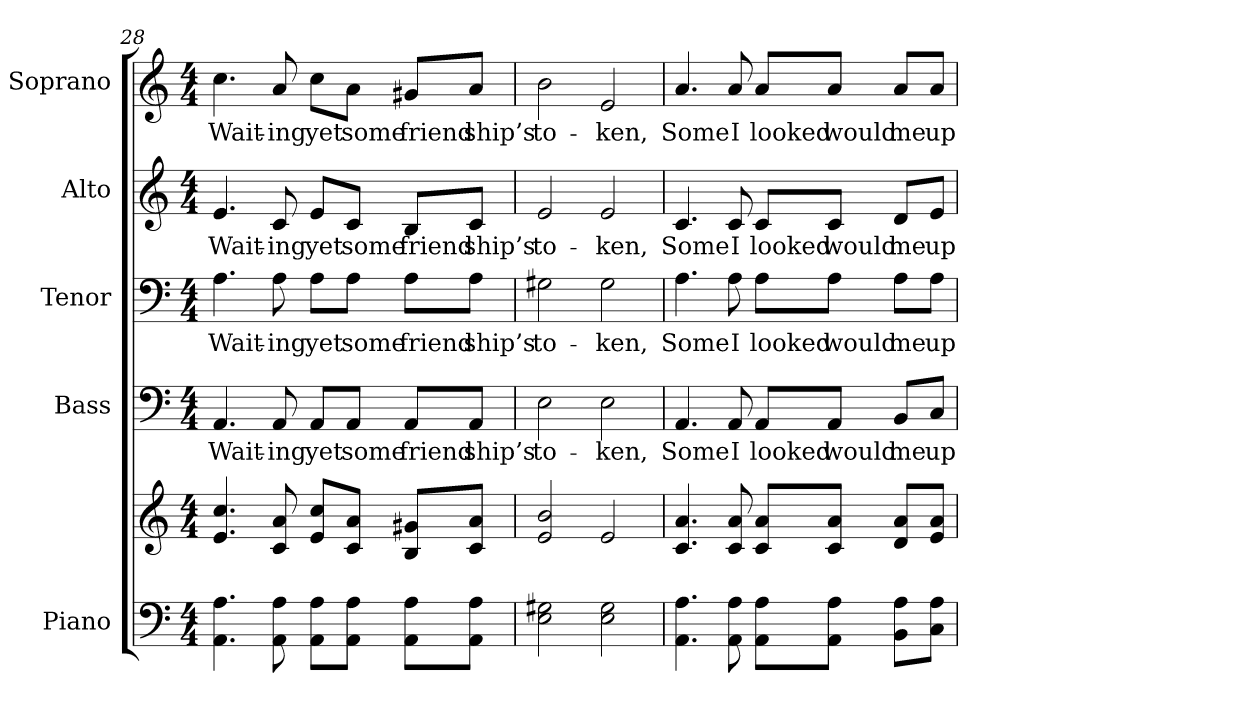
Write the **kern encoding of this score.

**kern	**kern	**kern	**text	**kern	**text	**kern	**text	**kern	**text
*part5	*part5	*part4	*part4	*part3	*part3	*part2	*part2	*part1	*part1
*staff6	*staff5	*staff4	*staff4	*staff3	*staff3	*staff2	*staff2	*staff1	*staff1
*I"Piano	*	*I"Bass	*	*I"Tenor	*	*I"Alto	*	*I"Soprano	*
*I'Pno.	*	*I'B.	*	*I'T.	*	*I'A.	*	*I'S.	*
*clefF4	*clefG2	*clefF4	*	*clefF4	*	*clefG2	*	*clefG2	*
*k[]	*k[]	*k[]	*	*k[]	*	*k[]	*	*k[]	*
*C:	*C:	*C:	*	*C:	*	*C:	*	*C:	*
*M4/4	*M4/4	*M4/4	*	*M4/4	*	*M4/4	*	*M4/4	*
=28	=28	=28	=28	=28	=28	=28	=28	=28	=28
!	!	!	!LO:LY:b:color=#000000	!	!	!	!	!	!
!	!	!	!	!	!LO:LY:b:color=#000000	!	!	!	!
!	!	!	!	!	!	!	!LO:LY:b:color=#000000	!	!
!	!	!	!	!	!	!	!	!	!LO:LY:b:color=#000000
4.AAi\ 4.Ai	4.ei/ 4.cci	4.AAi/	Wait-	4.Ai\	Wait-	4.ei/	Wait-	4.cci\	Wait-
!	!	!	!LO:LY:b:color=#000000	!	!	!	!	!	!
!	!	!	!	!	!LO:LY:b:color=#000000	!	!	!	!
!	!	!	!	!	!	!	!LO:LY:b:color=#000000	!	!
!	!	!	!	!	!	!	!	!	!LO:LY:b:color=#000000
8AAi\ 8Ai	8ci/ 8ai	8AAi/	-ing	8Ai\	-ing	8ci/	-ing	8ai/	-ing
!	!	!	!LO:LY:b:color=#000000	!	!	!	!	!	!
!	!	!	!	!	!LO:LY:b:color=#000000	!	!	!	!
!	!	!	!	!	!	!	!LO:LY:b:color=#000000	!	!
!	!	!	!	!	!	!	!	!	!LO:LY:b:color=#000000
8AAi\ 8Ai\L	8ei/ 8cci/L	8AAi/L	yet	8Ai\L	yet	8ei/L	yet	8cci\L	yet
!	!	!	!LO:LY:b:color=#000000	!	!	!	!	!	!
!	!	!	!	!	!LO:LY:b:color=#000000	!	!	!	!
!	!	!	!	!	!	!	!LO:LY:b:color=#000000	!	!
!	!	!	!	!	!	!	!	!	!LO:LY:b:color=#000000
8AAi\ 8Ai\J	8ci/ 8ai/J	8AAi/J	some	8Ai\J	some	8ci/J	some	8ai\J	some
!	!	!	!LO:LY:b:color=#000000	!	!	!	!	!	!
!	!	!	!	!	!LO:LY:b:color=#000000	!	!	!	!
!	!	!	!	!	!	!	!LO:LY:b:color=#000000	!	!
!	!	!	!	!	!	!	!	!	!LO:LY:b:color=#000000
8AAi\ 8Ai\L	8Bi/ 8g#Xi/L	8AAi/L	friend	8Ai\L	friend	8Bi/L	friend	8g#Xi/L	friend
!	!	!	!LO:LY:b:color=#000000	!	!	!	!	!	!
!	!	!	!	!	!LO:LY:b:color=#000000	!	!	!	!
!	!	!	!	!	!	!	!LO:LY:b:color=#000000	!	!
!	!	!	!	!	!	!	!	!	!LO:LY:b:color=#000000
8AAi\ 8Ai\J	8ci/ 8ai/J	8AAi/J	ship’s	8Ai\J	ship’s	8ci/J	ship’s	8ai/J	ship’s
!!LO:PB:g=z
=29	=29	=29	=29	=29	=29	=29	=29	=29	=29
!	!	!	!LO:LY:b:color=#000000	!	!	!	!	!	!
!	!	!	!	!	!LO:LY:b:color=#000000	!	!	!	!
!	!	!	!	!	!	!	!LO:LY:b:color=#000000	!	!
!	!	!	!	!	!	!	!	!	!LO:LY:b:color=#000000
2Ei\ 2G#Xi	2ei/ 2bi	2Ei\	to-	2G#Xi\	to-	2ei/	to-	2bi\	to-
!	!	!	!LO:LY:b:color=#000000	!	!	!	!	!	!
!	!	!	!	!	!LO:LY:b:color=#000000	!	!	!	!
!	!	!	!	!	!	!	!LO:LY:b:color=#000000	!	!
!	!	!	!	!	!	!	!	!	!LO:LY:b:color=#000000
2Ei\ 2G#i	2ei/	2Ei\	-ken,	2G#i\	-ken,	2ei/	-ken,	2ei/	-ken,
=30	=30	=30	=30	=30	=30	=30	=30	=30	=30
!	!	!	!LO:LY:b:color=#000000	!	!	!	!	!	!
!	!	!	!	!	!LO:LY:b:color=#000000	!	!	!	!
!	!	!	!	!	!	!	!LO:LY:b:color=#000000	!	!
!	!	!	!	!	!	!	!	!	!LO:LY:b:color=#000000
4.AAi\ 4.Ai	4.ci/ 4.ai	4.AAi/	Some	4.Ai\	Some	4.ci/	Some	4.ai/	Some
!	!	!	!LO:LY:b:color=#000000	!	!	!	!	!	!
!	!	!	!	!	!LO:LY:b:color=#000000	!	!	!	!
!	!	!	!	!	!	!	!LO:LY:b:color=#000000	!	!
!	!	!	!	!	!	!	!	!	!LO:LY:b:color=#000000
8AAi\ 8Ai	8ci/ 8ai	8AAi/	I	8Ai\	I	8ci/	I	8ai/	I
!	!	!	!LO:LY:b:color=#000000	!	!	!	!	!	!
!	!	!	!	!	!LO:LY:b:color=#000000	!	!	!	!
!	!	!	!	!	!	!	!LO:LY:b:color=#000000	!	!
!	!	!	!	!	!	!	!	!	!LO:LY:b:color=#000000
8AAi\ 8Ai\L	8ci/ 8ai/L	8AAi/L	looked	8Ai\L	looked	8ci/L	looked	8ai/L	looked
!	!	!	!LO:LY:b:color=#000000	!	!	!	!	!	!
!	!	!	!	!	!LO:LY:b:color=#000000	!	!	!	!
!	!	!	!	!	!	!	!LO:LY:b:color=#000000	!	!
!	!	!	!	!	!	!	!	!	!LO:LY:b:color=#000000
8AAi\ 8Ai\J	8ci/ 8ai/J	8AAi/J	would	8Ai\J	would	8ci/J	would	8ai/J	would
!	!	!	!LO:LY:b:color=#000000	!	!	!	!	!	!
!	!	!	!	!	!LO:LY:b:color=#000000	!	!	!	!
!	!	!	!	!	!	!	!LO:LY:b:color=#000000	!	!
!	!	!	!	!	!	!	!	!	!LO:LY:b:color=#000000
8BBi\ 8Ai\L	8di/ 8ai/L	8BBi/L	me	8Ai\L	me	8di/L	me	8ai/L	me
!	!	!	!LO:LY:b:color=#000000	!	!	!	!	!	!
!	!	!	!	!	!LO:LY:b:color=#000000	!	!	!	!
!	!	!	!	!	!	!	!LO:LY:b:color=#000000	!	!
!	!	!	!	!	!	!	!	!	!LO:LY:b:color=#000000
8Ci\ 8Ai\J	8ei/ 8ai/J	8Ci/J	up-	8Ai\J	up-	8ei/J	up-	8ai/J	up-
=	=	=	=	=	=	=	=	=	=
*-	*-	*-	*-	*-	*-	*-	*-	*-	*-
